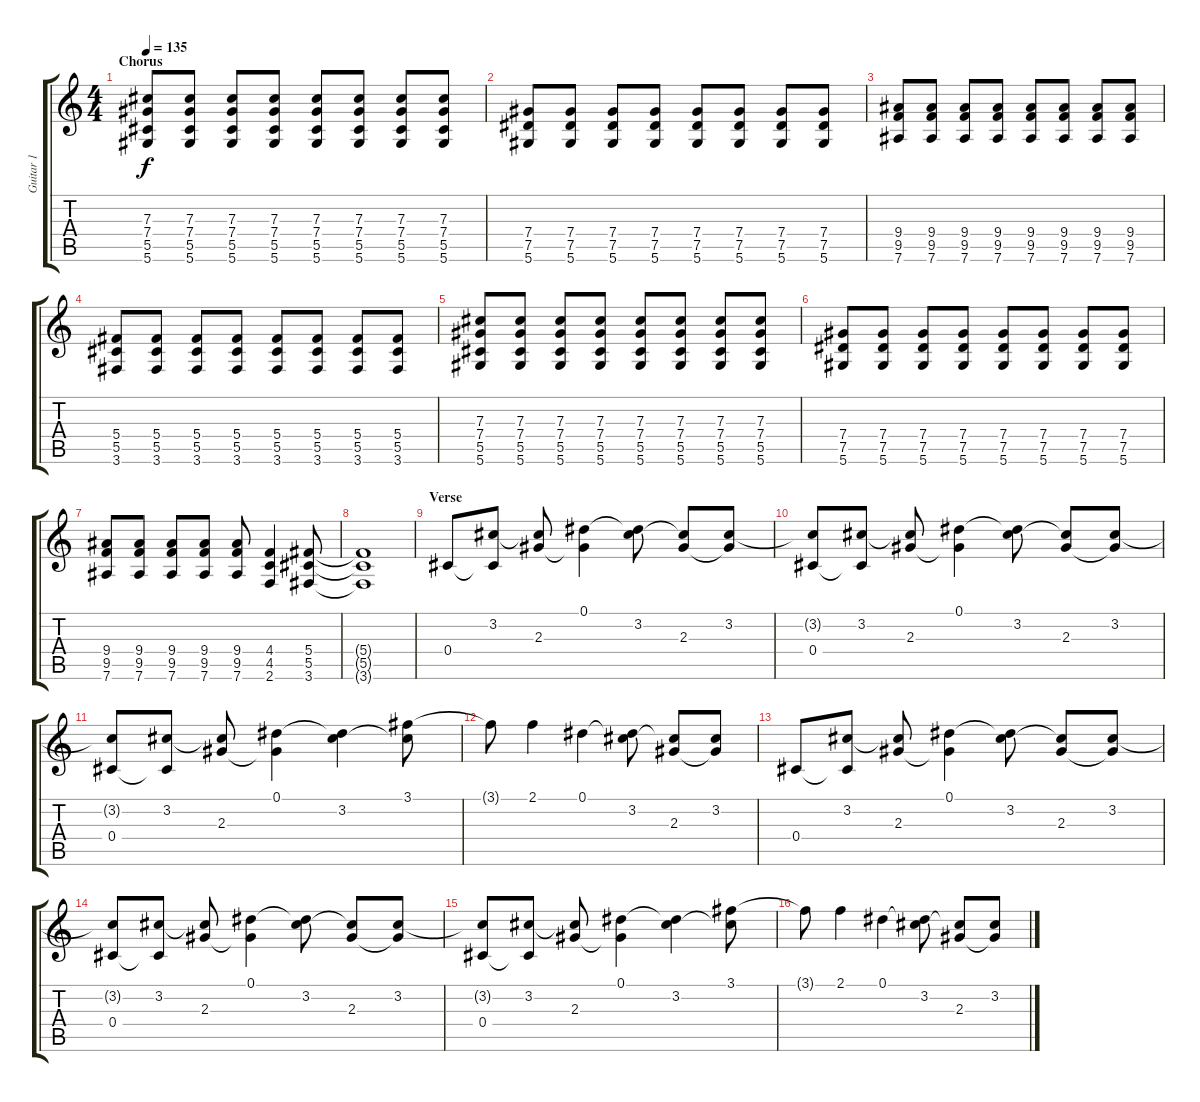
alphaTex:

\track ("Guitar 1" "Guitar 1") {instrument electricguitarclean}
\staff {score tabs}
\tuning (Eb4 Bb3 Gb3 Db3 Ab2 Eb2) {hide}
\ts (4 4)
\section ("" "Chorus")
\tempo 135
\clef g2
\ks c
(7.3 7.4 5.5 5.6).8{dy f volume 16 instrument distortionguitar} (7.3 7.4 5.5 5.6).8 (7.3 7.4 5.5 5.6).8 (7.3 7.4 5.5 5.6).8 (7.3 7.4 5.5 5.6).8 (7.3 7.4 5.5 5.6).8 (7.3 7.4 5.5 5.6).8 (7.3 7.4 5.5 5.6).8 |
(7.4 7.5 5.6).8 (7.4 7.5 5.6).8 (7.4 7.5 5.6).8 (7.4 7.5 5.6).8 (7.4 7.5 5.6).8 (7.4 7.5 5.6).8 (7.4 7.5 5.6).8 (7.4 7.5 5.6).8 |
(9.4 9.5 7.6).8 (9.4 9.5 7.6).8 (9.4 9.5 7.6).8 (9.4 9.5 7.6).8 (9.4 9.5 7.6).8 (9.4 9.5 7.6).8 (9.4 9.5 7.6).8 (9.4 9.5 7.6).8 |
(5.4 5.5 3.6).8 (5.4 5.5 3.6).8 (5.4 5.5 3.6).8 (5.4 5.5 3.6).8 (5.4 5.5 3.6).8 (5.4 5.5 3.6).8 (5.4 5.5 3.6).8 (5.4 5.5 3.6).8 |
(7.3 7.4 5.5 5.6).8{volume 16 instrument distortionguitar} (7.3 7.4 5.5 5.6).8 (7.3 7.4 5.5 5.6).8 (7.3 7.4 5.5 5.6).8 (7.3 7.4 5.5 5.6).8 (7.3 7.4 5.5 5.6).8 (7.3 7.4 5.5 5.6).8 (7.3 7.4 5.5 5.6).8 |
(7.4 7.5 5.6).8 (7.4 7.5 5.6).8 (7.4 7.5 5.6).8 (7.4 7.5 5.6).8 (7.4 7.5 5.6).8 (7.4 7.5 5.6).8 (7.4 7.5 5.6).8 (7.4 7.5 5.6).8 |
(9.4 9.5 7.6).8 (9.4 9.5 7.6).8 (9.4 9.5 7.6).8 (9.4 9.5 7.6).8 (9.4 9.5 7.6).8 (4.4 4.5 2.6).4 (5.4 5.5 3.6).8 |
(5.4{t} 5.5{t} 3.6{t}).1 |
\section ("" "Verse")
0.4.8{instrument electricguitarclean} (3.2 0.4{t}).8 (3.2{t} 2.3).8 (0.1 2.3{t}).4 (0.1{t} 3.2).8 (3.2{t} 2.3).8 (3.2 2.3{t}).8 |
(3.2{t} 0.4).8 (3.2 0.4{t}).8 (3.2{t} 2.3).8 (0.1 2.3{t}).4 (0.1{t} 3.2).8 (3.2{t} 2.3).8 (3.2 2.3{t}).8 |
(3.2{t} 0.4).8 (3.2 0.4{t}).8 (3.2{t} 2.3).8 (0.1 2.3{t}).4 (0.1{t} 3.2).4{instrument electricguitarclean} (3.1 3.2{t}).8 |
3.1{t}.8 2.1.4 0.1.4 (0.1{t} 3.2).8 (3.2{t} 2.3).8 (3.2 2.3{t}).8 |
0.4.8 (3.2 0.4{t}).8 (3.2{t} 2.3).8 (0.1 2.3{t}).4 (0.1{t} 3.2).8{instrument electricguitarclean} (3.2{t} 2.3).8 (3.2 2.3{t}).8 |
(3.2{t} 0.4).8 (3.2 0.4{t}).8 (3.2{t} 2.3).8 (0.1 2.3{t}).4 (0.1{t} 3.2).8 (3.2{t} 2.3).8 (3.2 2.3{t}).8 |
(3.2{t} 0.4).8 (3.2 0.4{t}).8 (3.2{t} 2.3).8 (0.1 2.3{t}).4 (0.1{t} 3.2).4 (3.1 3.2{t}).8{instrument electricguitarclean} |
3.1{t}.8 2.1.4 0.1.4 (0.1{t} 3.2).8 (3.2{t} 2.3).8 (3.2 2.3{t}).8
